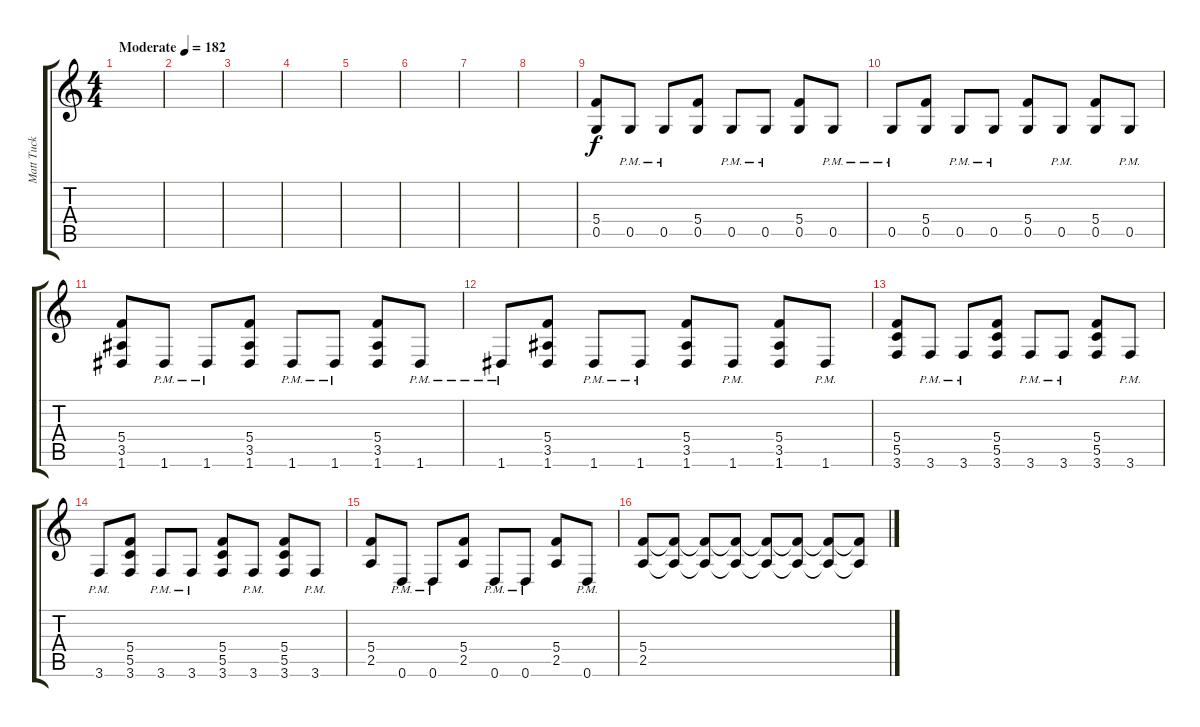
\track ("Matt Tuck" "Matt Tuck") {instrument distortionguitar}
\staff {score tabs}
\tuning (D4 A3 F3 C3 G2 D2) {hide}
\ts (4 4)
\tempo (182 "Moderate")
\clef g2
\ks c
|
|
|
|
|
|
|
|
(5.4 0.5).8 0.5{pm}.8 0.5{pm}.8 (5.4 0.5).8 0.5{pm}.8 0.5{pm}.8 (5.4 0.5).8 0.5{pm}.8 |
0.5{pm}.8 (5.4 0.5).8 0.5{pm}.8 0.5{pm}.8 (5.4 0.5).8 0.5{pm}.8 (5.4 0.5).8 0.5{pm}.8 |
(5.4 3.5 1.6).8 1.6{pm}.8 1.6{pm}.8 (5.4 3.5 1.6).8 1.6{pm}.8 1.6{pm}.8 (5.4 3.5 1.6).8 1.6{pm}.8 |
1.6{pm}.8 (5.4 3.5 1.6).8 1.6{pm}.8 1.6{pm}.8 (5.4 3.5 1.6).8 1.6{pm}.8 (5.4 3.5 1.6).8 1.6{pm}.8 |
(5.4 5.5 3.6).8 3.6{pm}.8 3.6{pm}.8 (5.4 5.5 3.6).8 3.6{pm}.8 3.6{pm}.8 (5.4 5.5 3.6).8 3.6{pm}.8 |
3.6{pm}.8 (5.4 5.5 3.6).8 3.6{pm}.8 3.6{pm}.8 (5.4 5.5 3.6).8 3.6{pm}.8 (5.4 5.5 3.6).8 3.6{pm}.8 |
(5.4 2.5).8 0.6{pm}.8 0.6{pm}.8 (5.4 2.5).8 0.6{pm}.8 0.6{pm}.8 (5.4 2.5).8 0.6{pm}.8 |
(5.4 2.5).8 (5.4{t} 2.5{t}).8 (5.4{t} 2.5{t}).8 (5.4{t} 2.5{t}).8 (5.4{t} 2.5{t}).8 (5.4{t} 2.5{t}).8 (5.4{t} 2.5{t}).8 (5.4{t} 2.5{t}).8
